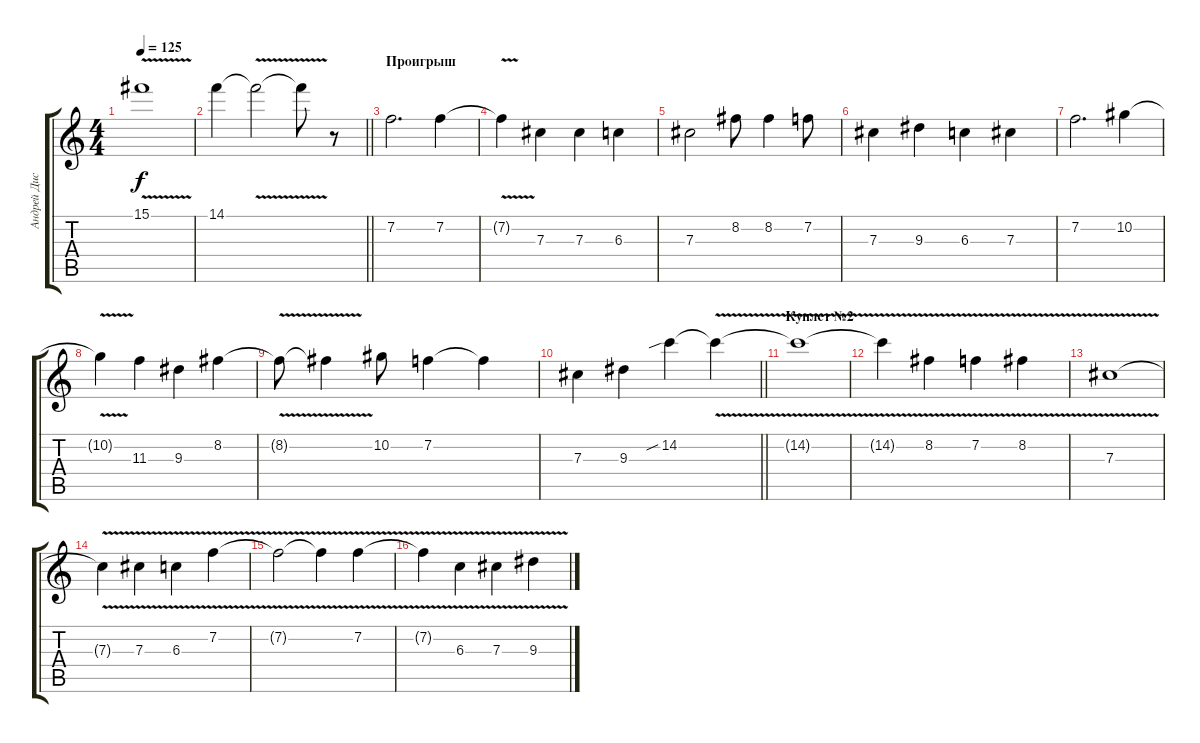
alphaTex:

\track ("Андрей Дистр" "Андрей Дис") {instrument distortionguitar}
\staff {score tabs}
\tuning (Eb4 Bb3 Gb3 Db3 Ab2 Eb2) {hide}
\ts (4 4)
\tempo 125
\clef g2
\ks c
15.1{v t}.1{dy f} |
\barLineRight lightlight
14.1.4 14.1{v t}.2 14.1{t}.8 r.8 |
\section ("" "Проигрыш")
7.2.2{d} 7.2.4 |
7.2{v t}.4 7.3.4 7.3.4 6.3.4 |
7.3.2 8.2.8 8.2.4 7.2.8 |
7.3.4 9.3.4 6.3.4 7.3.4 |
7.2.2{d} 10.2.4 |
10.2{v t}.4 11.3.4 9.3.4 8.2.4 |
8.2{v t}.8 8.2{t}.4 10.2.8 7.2.4 7.2{t}.4 |
\barLineRight lightlight
7.3.4 9.3.4 14.2{sib}.4 14.2{v t}.4 |
\section ("" "Куплет №2")
14.2{v t}.1 |
14.2{t}.4 8.2{v}.4 7.2{v}.4 8.2{v}.4 |
7.3{v}.1 |
7.3{t}.4 7.3{v}.4 6.3{v}.4 7.2{v}.4 |
7.2{v t}.2 7.2{t}.4 7.2{v}.4 |
7.2{t}.4 6.3{v}.4 7.3{v}.4 9.3{v}.4
